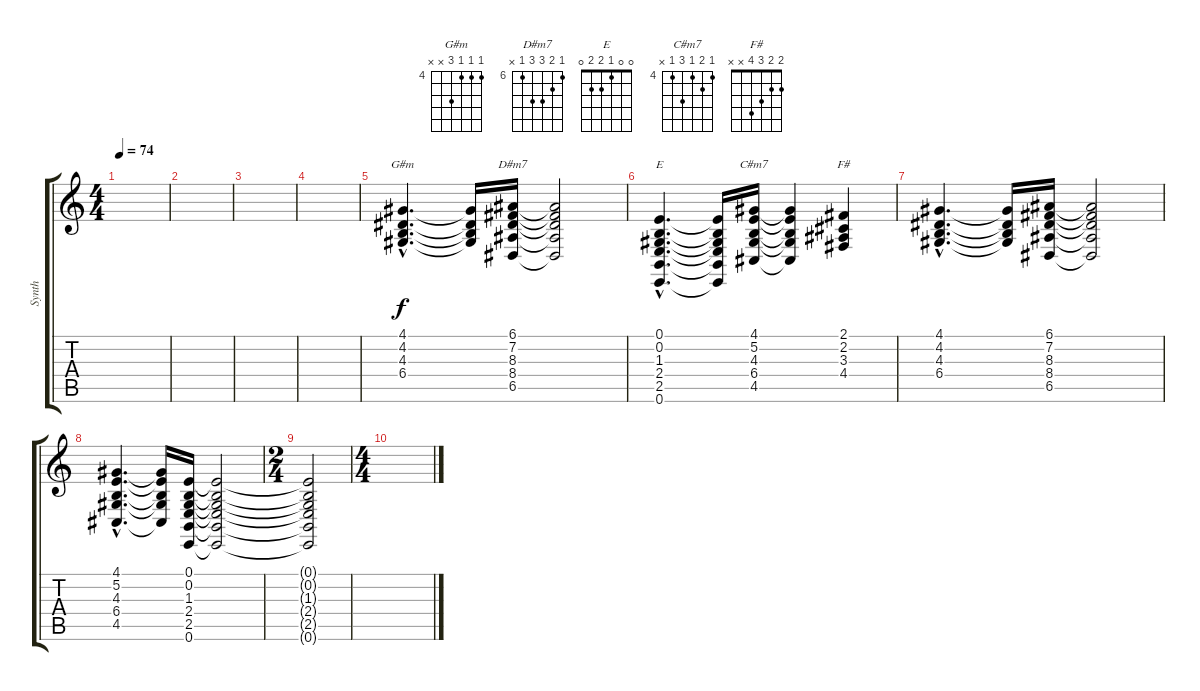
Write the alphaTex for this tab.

\track ("Synth" "Synth") {instrument synthstrings1}
\staff {score tabs}
\tuning (E4 B3 G3 D3 A2 E2) {hide}
\chord ("G#m" 4 4 4 6 x x) {firstfret 4}
\chord ("D#m7" 6 7 8 8 6 x) {firstfret 6}
\chord ("E" 0 0 1 2 2 0)
\chord ("C#m7" 4 5 4 6 4 x) {firstfret 4}
\chord ("F#" 2 2 3 4 x x)
\ts (4 4)
\tempo 74
\clef g2
\ks c
|
|
|
|
(4.1{hac} 4.2{hac} 4.3{hac} 6.4{hac}).4{d ch "G#m"} (4.1{t} 4.2{t} 4.3{t} 6.4{t}).16 (6.1 7.2 8.3 8.4 6.5).16{ch "D#m7"} (6.1{t} 7.2{t} 8.3{t} 8.4{t} 6.5{t}).2 |
(0.1{hac} 0.2{hac} 1.3{hac} 2.4{hac} 2.5{hac} 0.6{hac}).4{d ch "E"} (0.1{t} 0.2{t} 1.3{t} 2.4{t} 2.5{t} 0.6{t}).16 (4.1 5.2 4.3 6.4 4.5).16{ch "C#m7"} (4.1{t} 5.2{t} 4.3{t} 6.4{t} 4.5{t}).4 (2.1 2.2 3.3 4.4).4{ch "F#"} |
(4.1{hac} 4.2{hac} 4.3{hac} 6.4{hac}).4{d} (4.1{t} 4.2{t} 4.3{t} 6.4{t}).16 (6.1 7.2 8.3 8.4 6.5).16 (6.1{t} 7.2{t} 8.3{t} 8.4{t} 6.5{t}).2 |
(4.1{hac} 5.2{hac} 4.3{hac} 6.4{hac} 4.5{hac}).4{d} (4.1{t} 5.2{t} 4.3{t} 6.4{t} 4.5{t}).16 (0.1 0.2 1.3 2.4 2.5 0.6).16 (0.1{t} 0.2{t} 1.3{t} 2.4{t} 2.5{t} 0.6{t}).2 |
\ts (2 4)
(0.1{t} 0.2{t} 1.3{t} 2.4{t} 2.5{t} 0.6{t}).2 |
\ts (4 4)
